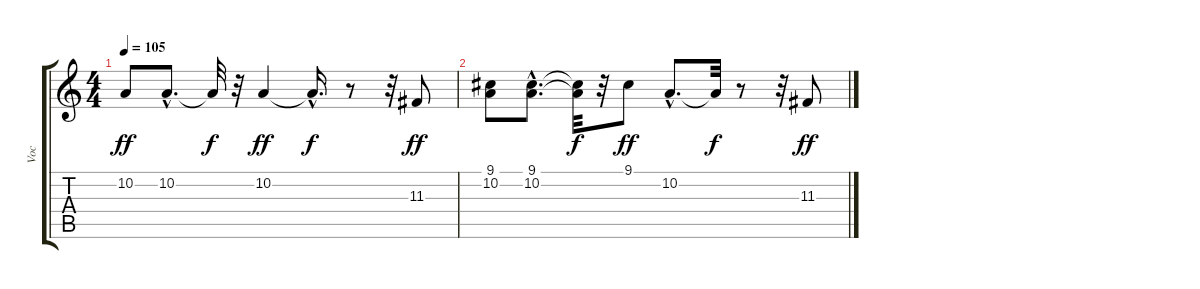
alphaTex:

\track ("Voc" "Voc") {instrument trumpet}
\staff {score tabs}
\tuning (E4 B3 G3 D3 A2 E2) {hide}
\ts (4 4)
\tempo 105
\clef g2
\ks c
10.2.8{dy ff} 10.2{hac}.8{d} 10.2{t}.32{dy f} r.32 10.2.4{dy ff} 10.2{hac t}.16{d dy f} r.8 r.32 11.3.8{dy ff} |
(9.1 10.2).8 (9.1{hac} 10.2{hac}).8{d} (9.1{t} 10.2{t}).32{dy f} r.32 9.1.8{dy ff} 10.2{hac}.8{d} 10.2{t}.32{dy f} r.8 r.32 11.3.8{dy ff}
